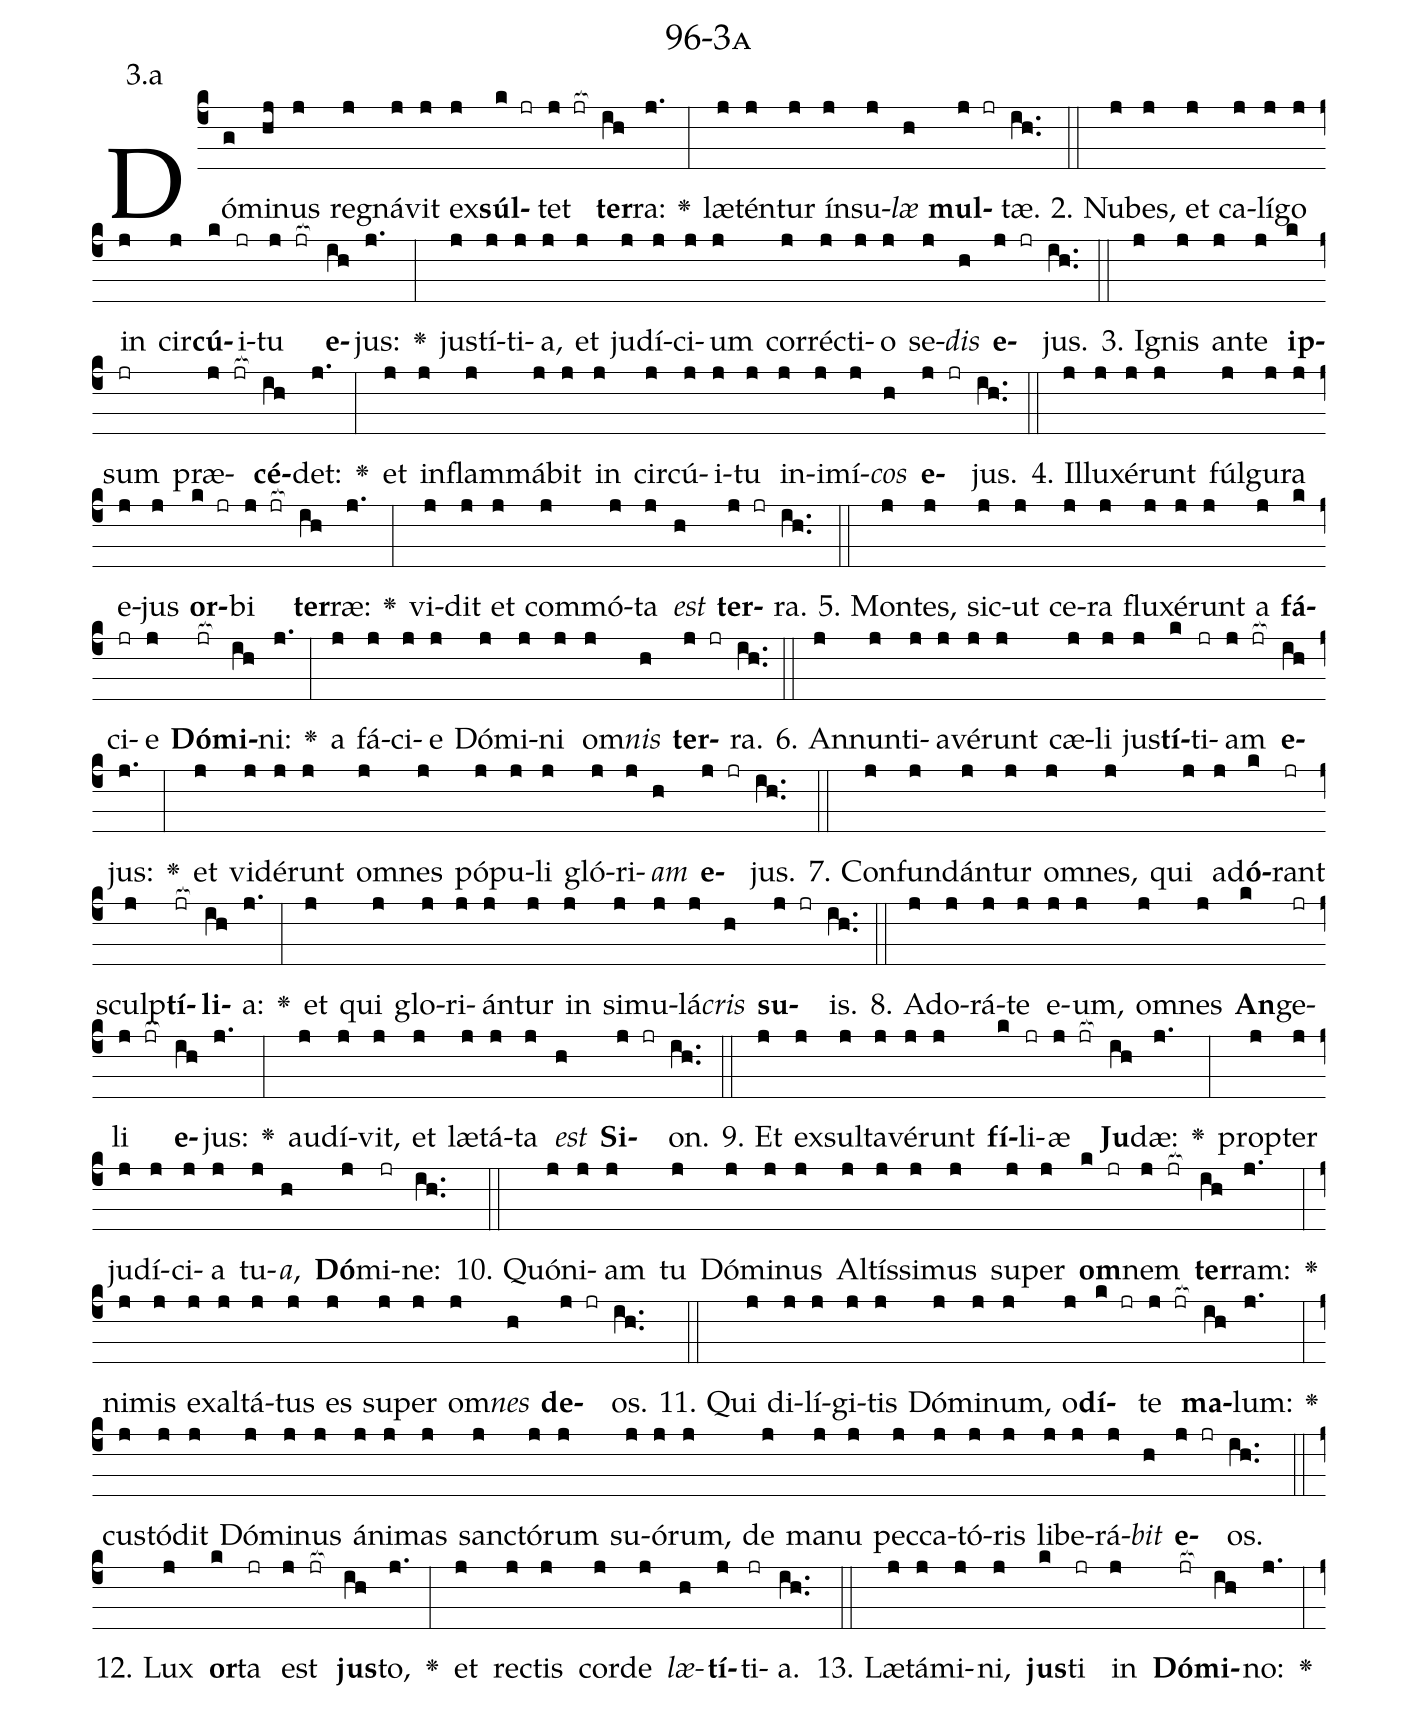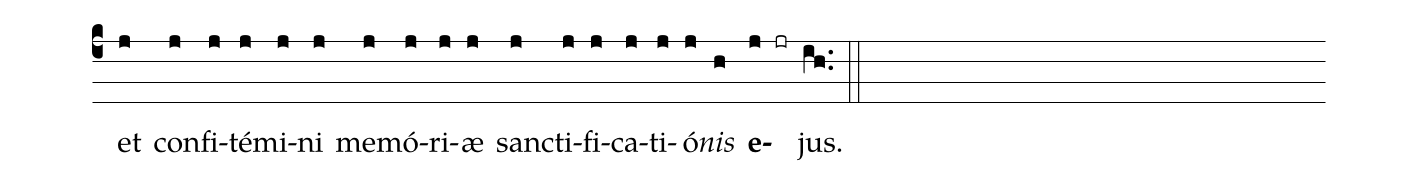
name: 96-3a;
annotation: 3.a;
%%
(c4)Dó(g)mi(hj)nus(j) re(j)gná(j)vit(j) ex(j)<b>súl</b>(k jr)tet(j jr[ocb:1{]) <b>ter</b>(ih[ocb:0}])ra:(j.) <v>\greheightstar</v>(:) læ(j)tén(j)tur(j) ín(j)su(j)<i>læ</i>(h) <b>mul</b>(j jr)tæ.(ih..) (::)
2. Nu(j)bes,(j) et(j) ca(j)lí(j)go(j) in(j) cir(j)<b>cú</b>(k)i(jr)tu(j jr[ocb:1{]) <b>e</b>(ih[ocb:0}])jus:(j.) <v>\greheightstar</v>(:) jus(j)tí(j)ti(j)a,(j) et(j) ju(j)dí(j)ci(j)um(j) cor(j)réc(j)ti(j)o(j) se(j)<i>dis</i>(h) <b>e</b>(j jr)jus.(ih..) (::)
3. I(j)gnis(j) an(j)te(j) <b>ip</b>(k)sum(jr) præ(j jr[ocb:1{])<b>cé</b>(ih[ocb:0}])det:(j.) <v>\greheightstar</v>(:) et(j) in(j)flam(j)má(j)bit(j) in(j) cir(j)cú(j)i(j)tu(j) in(j)i(j)mí(j)<i>cos</i>(h) <b>e</b>(j jr)jus.(ih..) (::)
4. Il(j)lu(j)xé(j)runt(j) fúl(j)gu(j)ra(j) e(j)jus(j) <b>or</b>(k jr)bi(j jr[ocb:1{]) <b>ter</b>(ih[ocb:0}])ræ:(j.) <v>\greheightstar</v>(:) vi(j)dit(j) et(j) com(j)mó(j)ta(j) <i>est</i>(h) <b>ter</b>(j jr)ra.(ih..) (::)
5. Mon(j)tes,(j) sic(j)ut(j) ce(j)ra(j) flu(j)xé(j)runt(j) a(j) <b>fá</b>(k)ci(jr)e(j) <b>Dó</b>(jr[ocb:1{])<b>mi</b>(ih[ocb:0}])ni:(j.) <v>\greheightstar</v>(:) a(j) fá(j)ci(j)e(j) Dó(j)mi(j)ni(j) om(j)<i>nis</i>(h) <b>ter</b>(j jr)ra.(ih..) (::)
6. An(j)nun(j)ti(j)a(j)vé(j)runt(j) cæ(j)li(j) jus(j)<b>tí</b>(k)ti(jr)am(j jr[ocb:1{]) <b>e</b>(ih[ocb:0}])jus:(j.) <v>\greheightstar</v>(:) et(j) vi(j)dé(j)runt(j) om(j)nes(j) pó(j)pu(j)li(j) gló(j)ri(j)<i>am</i>(h) <b>e</b>(j jr)jus.(ih..) (::)
7. Con(j)fun(j)dán(j)tur(j) om(j)nes,(j) qui(j) ad(j)<b>ó</b>(k)rant(jr) sculp(j)<b>tí</b>(jr[ocb:1{])<b>li</b>(ih[ocb:0}])a:(j.) <v>\greheightstar</v>(:) et(j) qui(j) glo(j)ri(j)án(j)tur(j) in(j) si(j)mu(j)lá(j)<i>cris</i>(h) <b>su</b>(j jr)is.(ih..) (::)
8. Ad(j)o(j)rá(j)te(j) e(j)um,(j) om(j)nes(j) <b>An</b>(k)ge(jr)li(j jr[ocb:1{]) <b>e</b>(ih[ocb:0}])jus:(j.) <v>\greheightstar</v>(:) au(j)dí(j)vit,(j) et(j) læ(j)tá(j)ta(j) <i>est</i>(h) <b>Si</b>(j jr)on.(ih..) (::)
9. Et(j) ex(j)sul(j)ta(j)vé(j)runt(j) <b>fí</b>(k)li(jr)æ(j jr[ocb:1{]) <b>Ju</b>(ih[ocb:0}])dæ:(j.) <v>\greheightstar</v>(:) prop(j)ter(j) ju(j)dí(j)ci(j)a(j) tu(j)<i>a</i>,(h) <b>Dó</b>(j)mi(jr)ne:(ih..) (::)
10. Quón(j)i(j)am(j) tu(j) Dó(j)mi(j)nus(j) Al(j)tís(j)si(j)mus(j) su(j)per(j) <b>om</b>(k jr)nem(j jr[ocb:1{]) <b>ter</b>(ih[ocb:0}])ram:(j.) <v>\greheightstar</v>(:) ni(j)mis(j) ex(j)al(j)tá(j)tus(j) es(j) su(j)per(j) om(j)<i>nes</i>(h) <b>de</b>(j jr)os.(ih..) (::)
11. Qui(j) di(j)lí(j)gi(j)tis(j) Dó(j)mi(j)num,(j) o(j)<b>dí</b>(k jr)te(j jr[ocb:1{]) <b>ma</b>(ih[ocb:0}])lum:(j.) <v>\greheightstar</v>(:) cus(j)tó(j)dit(j) Dó(j)mi(j)nus(j) á(j)ni(j)mas(j) sanc(j)tó(j)rum(j) su(j)ó(j)rum,(j) de(j) ma(j)nu(j) pec(j)ca(j)tó(j)ris(j) li(j)be(j)rá(j)<i>bit</i>(h) <b>e</b>(j jr)os.(ih..) (::)
12. Lux(j) <b>or</b>(k)ta(jr) est(j jr[ocb:1{]) <b>jus</b>(ih[ocb:0}])to,(j.) <v>\greheightstar</v>(:) et(j) rec(j)tis(j) cor(j)de(j) <i>læ</i>(h)<b>tí</b>(j)ti(jr)a.(ih..) (::)
13. Læ(j)tá(j)mi(j)ni,(j) <b>jus</b>(k)ti(jr) in(j) <b>Dó</b>(jr[ocb:1{])<b>mi</b>(ih[ocb:0}])no:(j.) <v>\greheightstar</v>(:) et(j) con(j)fi(j)té(j)mi(j)ni(j) me(j)mó(j)ri(j)æ(j) sanc(j)ti(j)fi(j)ca(j)ti(j)ó(j)<i>nis</i>(h) <b>e</b>(j jr)jus.(ih..) (::)
